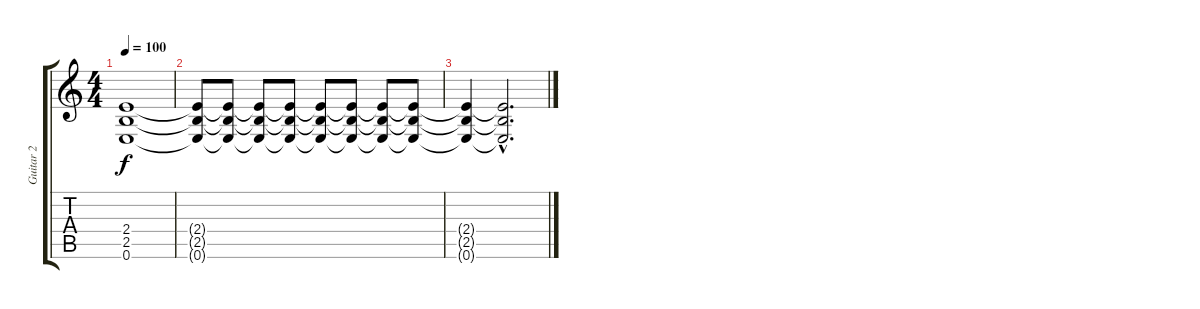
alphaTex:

\track ("Guitar 2" "Guitar 2") {instrument distortionguitar}
\staff {score tabs}
\tuning (E4 B3 G3 D3 A2 E2) {hide}
\ts (4 4)
\tempo 100
\clef g2
\ks c
(2.4 2.5 0.6).1{dy f} |
(2.4{t} 2.5{t} 0.6{t}).8{volume 0} (2.4{t} 2.5{t} 0.6{t}).8 (2.4{t} 2.5{t} 0.6{t}).8 (2.4{t} 2.5{t} 0.6{t}).8 (2.4{t} 2.5{t} 0.6{t}).8 (2.4{t} 2.5{t} 0.6{t}).8 (2.4{t} 2.5{t} 0.6{t}).8 (2.4{t} 2.5{t} 0.6{t}).8 |
(2.4{t} 2.5{t} 0.6{t}).4 (2.4{hac t} 2.5{hac t} 0.6{hac t}).2{d}
